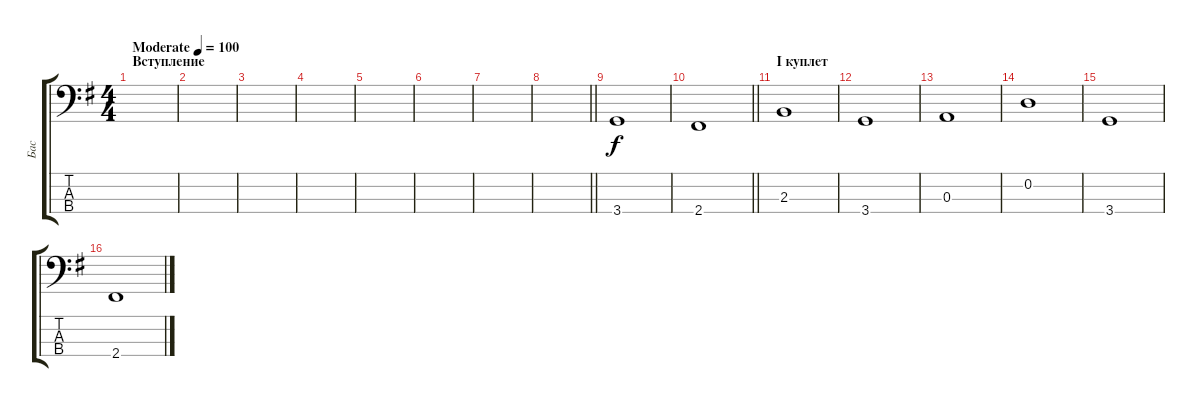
\track ("Бас" "Бас") {instrument electricbassfinger}
\staff {score tabs}
\tuning (G2 D2 A1 E1) {hide}
\ts (4 4)
\section ("" "Вступление")
\tempo (100 "Moderate")
\clef f4
\ks eminor
|
|
|
|
|
|
|
\barLineRight lightlight
|
\section ("" "")
3.4.1 |
\barLineRight lightlight
2.4.1 |
\section ("" "I куплет")
2.3.1{txt ""} |
3.4.1 |
0.3.1 |
0.2.1 |
3.4.1 |
2.4.1
